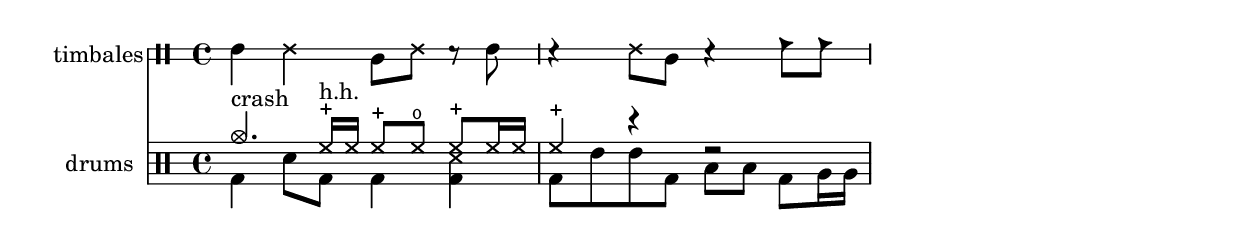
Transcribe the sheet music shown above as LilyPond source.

%% DO NOT EDIT this file manually; it is automatically
%% generated from LSR http://lsr.di.unimi.it
%% Make any changes in LSR itself, or in Documentation/snippets/new/ ,
%% and then run scripts/auxiliar/makelsr.py
%%
%% This file is in the public domain.
\version "2.18.0"

\header {
  lsrtags = "percussion, preparing-parts, really-simple, rhythms, specific-notation"

  texidoc = "
Using the powerful pre-configured tools such as the @code{\\drummode}
function and the @code{DrumStaff} context, inputting drum parts is
quite easy: drums are placed at their own staff positions (with a
special clef symbol) and have note heads according to the drum.
Attaching an extra symbol to the drum or restricting the number of
lines is possible.

"
  doctitle = "Adding drum parts"
} % begin verbatim


drh = \drummode { cymc4.^"crash" hhc16^"h.h." hh hhc8 hho hhc8 hh16 hh hhc4 r4 r2 }
drl = \drummode { bd4 sn8 bd bd4 << bd ss >>  bd8 tommh tommh bd toml toml bd tomfh16 tomfh }
timb = \drummode { timh4 ssh timl8 ssh r timh r4 ssh8 timl r4 cb8 cb }

\score {
  <<
    \new DrumStaff \with {
      drumStyleTable = #timbales-style
      \override StaffSymbol.line-count = #2
      \override BarLine.bar-extent = #'(-1 . 1)
    } <<
      \set Staff.instrumentName = #"timbales"
      \timb
    >>
    \new DrumStaff <<
      \set Staff.instrumentName = #"drums"
      \new DrumVoice { \stemUp \drh }
      \new DrumVoice { \stemDown \drl }
    >>
  >>
  \layout { }
  \midi {
    \tempo 4 = 120
  }
}
